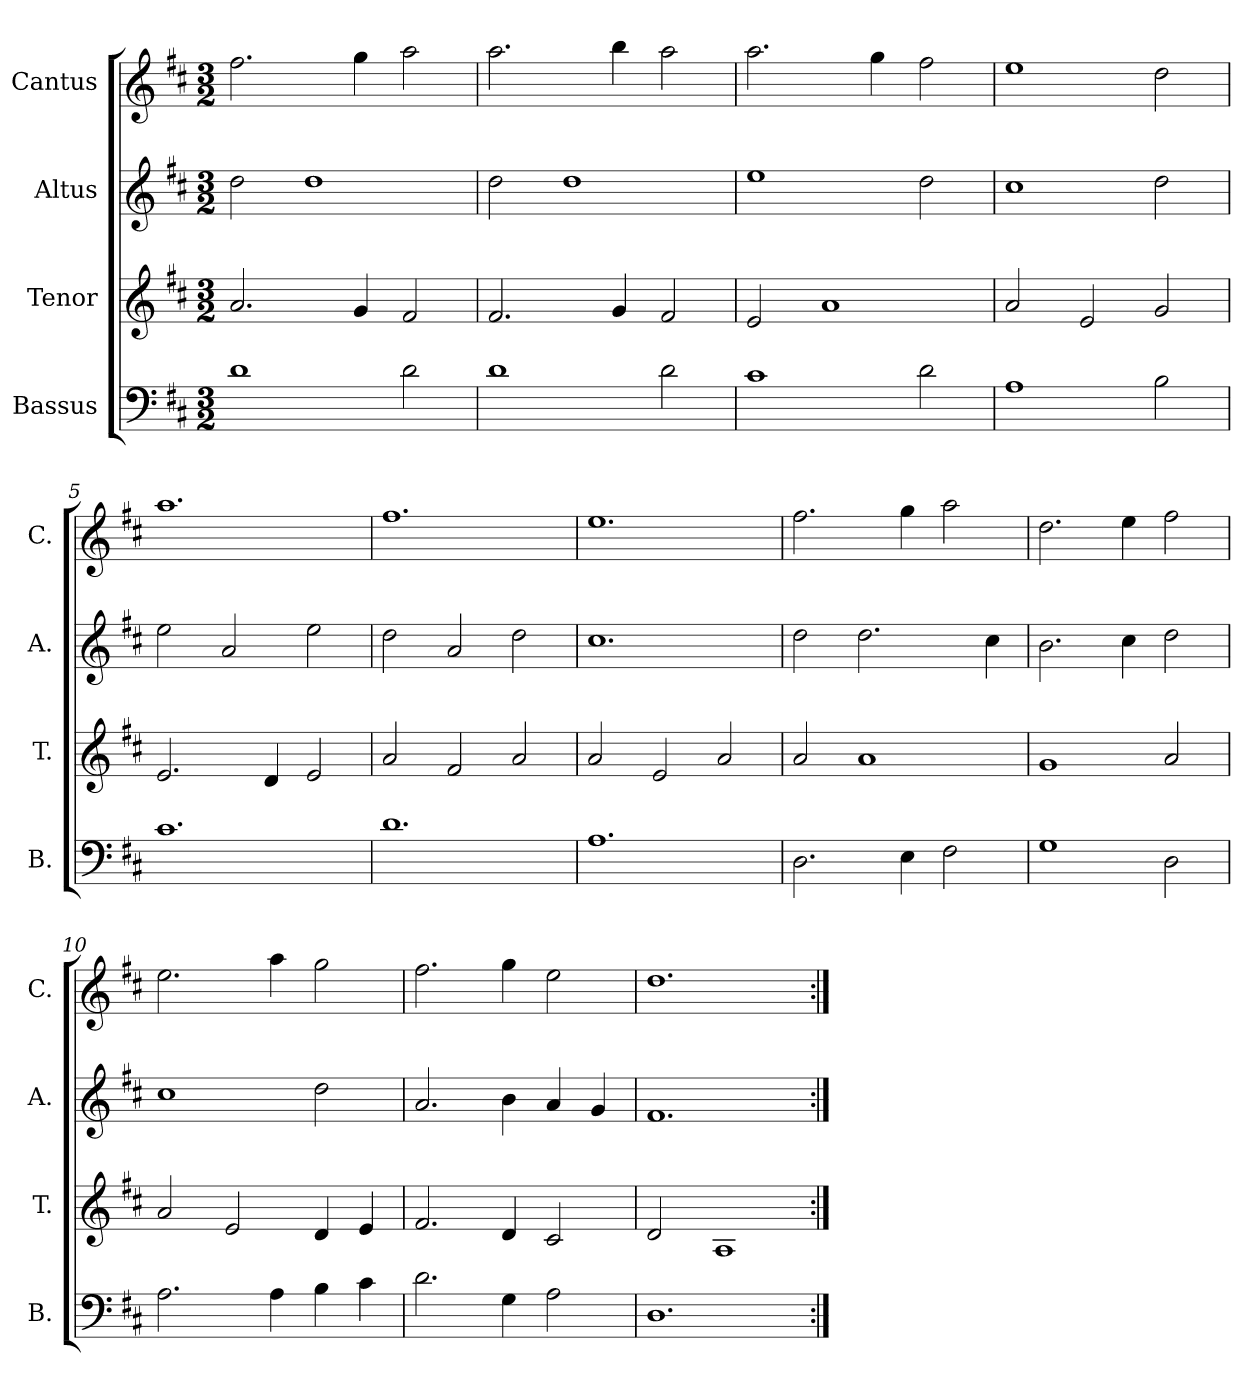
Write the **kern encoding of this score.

**kern	**kern	**kern	**kern
*part4	*part3	*part2	*part1
*staff4	*staff3	*staff2	*staff1
*I"Bassus	*I"Tenor	*I"Altus	*I"Cantus
*I'B.	*I'T.	*I'A.	*I'C.
*clefF4	*clefG2	*clefG2	*clefG2
*k[f#c#]	*k[f#c#]	*k[f#c#]	*k[f#c#]
*D:	*D:	*D:	*D:
*M3/2	*M3/2	*M3/2	*M3/2
=1	=1	=1	=1
1d\	2.a/	2dd\	2.ff#\
.	.	1dd\	.
.	4g/	.	4gg\
2d\	2f#/	.	2aa\
=2	=2	=2	=2
1d\	2.f#/	2dd\	2.aa\
.	.	1dd\	.
.	4g/	.	4bb\
2d\	2f#/	.	2aa\
=3	=3	=3	=3
1c#\	2e/	1ee\	2.aa\
.	1a/	.	.
.	.	.	4gg\
2d\	.	2dd\	2ff#\
=4	=4	=4	=4
1A\	2a/	1cc#\	1ee\
.	2e/	.	.
2B\	2g/	2dd\	2dd\
=5	=5	=5	=5
1.c#\	2.e/	2ee\	1.aa\
.	.	2a/	.
.	4d/	.	.
.	2e/	2ee\	.
=6	=6	=6	=6
1.d\	2a/	2dd\	1.ff#\
.	2f#/	2a/	.
.	2a/	2dd\	.
=7	=7	=7	=7
1.A\	2a/	1.cc#\	1.ee\
.	2e/	.	.
.	2a/	.	.
!!LO:LB:g=z
=8	=8	=8	=8
2.D\	2a/	2dd\	2.ff#\
.	1a/	2.dd\	.
4E\	.	.	4gg\
2F#\	.	.	2aa\
.	.	4cc#\	.
=9	=9	=9	=9
1G\	1g/	2.b\	2.dd\
.	.	4cc#\	4ee\
2D\	2a/	2dd\	2ff#\
=10	=10	=10	=10
2.A\	2a/	1cc#\	2.ee\
.	2e/	.	.
4A\	.	.	4aa\
4B\	4d/	2dd\	2gg\
4c#\	4e/	.	.
=11	=11	=11	=11
2.d\	2.f#/	2.a/	2.ff#\
4G\	4d/	4b\	4gg\
2A\	2c#/	4a/	2ee\
.	.	4g/	.
=12	=12	=12	=12
1.D\	2d/	1.f#/	1.dd\
.	1A/	.	.
=:|!	=:|!	=:|!	=:|!
*-	*-	*-	*-
